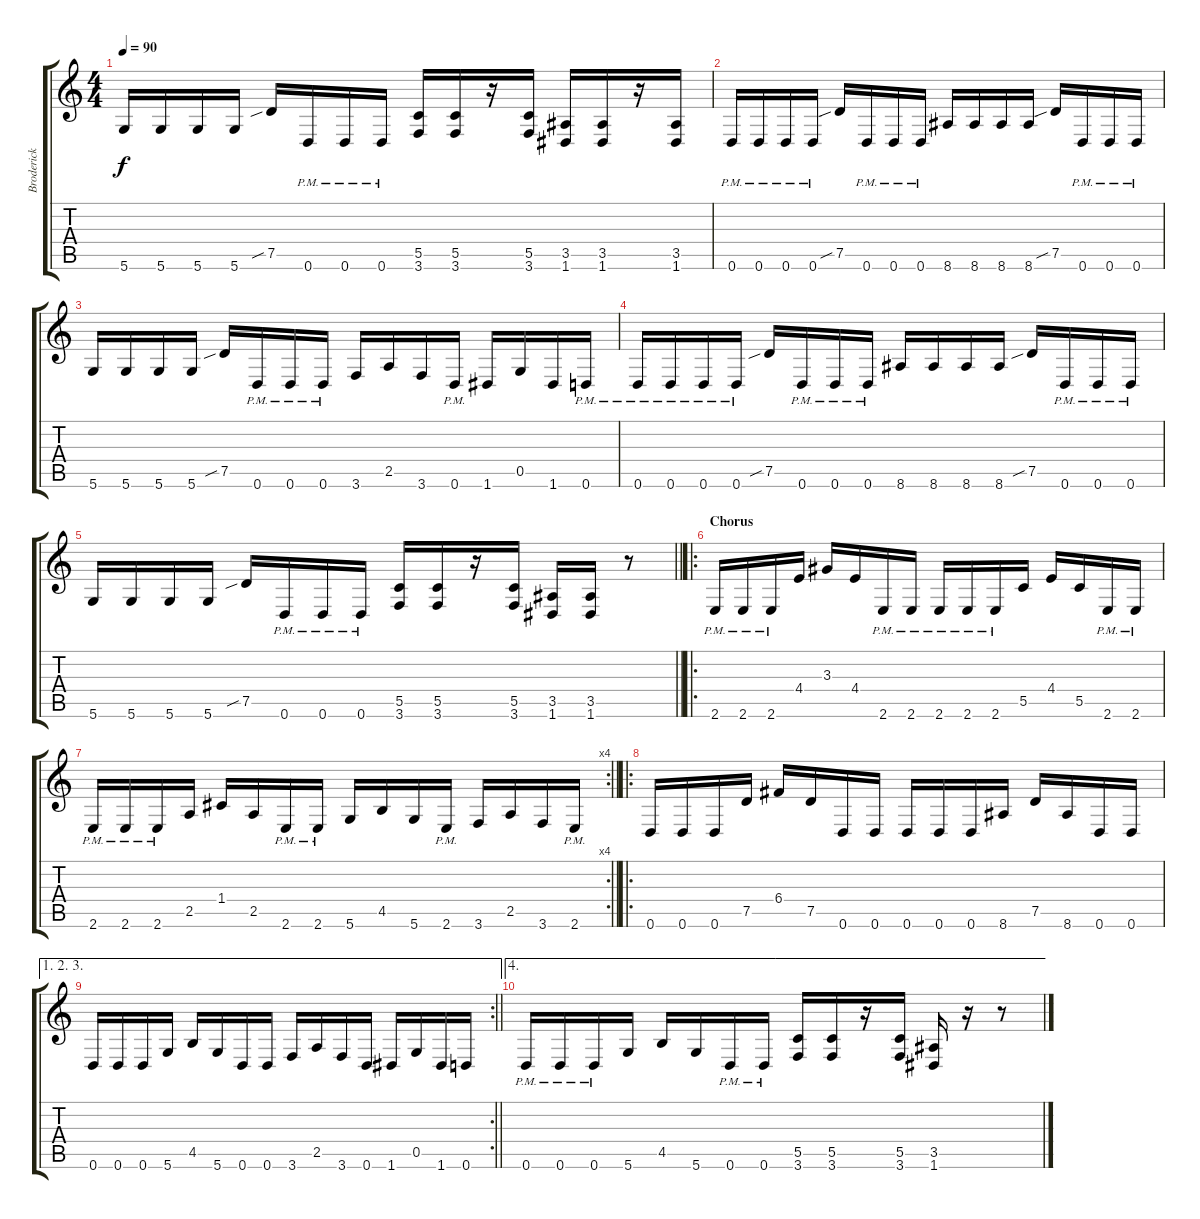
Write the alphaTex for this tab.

\track ("Broderick" "Broderick") {instrument distortionguitar}
\staff {score tabs}
\tuning (D4 A3 F3 C3 G2 D2) {hide}
\ts (4 4)
\tempo 90
\clef g2
\ks c
5.6.16{dy f} 5.6.16 5.6.16 5.6.16 7.5{sib}.16 0.6{pm}.16 0.6{pm}.16 0.6{pm}.16 (5.5 3.6).16 (5.5 3.6).16 r.16 (5.5 3.6).16 (3.5 1.6).16 (3.5 1.6).16 r.16 (3.5 1.6).16 |
0.6{pm}.16 0.6{pm}.16 0.6{pm}.16 0.6{pm}.16 7.5{sib}.16 0.6{pm}.16 0.6{pm}.16 0.6{pm}.16 8.6.16 8.6.16 8.6.16 8.6.16 7.5{sib}.16 0.6{pm}.16 0.6{pm}.16 0.6{pm}.16 |
5.6.16 5.6.16 5.6.16 5.6.16 7.5{sib}.16 0.6{pm}.16 0.6{pm}.16 0.6{pm}.16 3.6.16 2.5.16 3.6.16 0.6{pm}.16 1.6.16 0.5.16 1.6.16 0.6{pm}.16 |
0.6{pm}.16 0.6{pm}.16 0.6{pm}.16 0.6{pm}.16 7.5{sib}.16 0.6{pm}.16 0.6{pm}.16 0.6{pm}.16 8.6.16 8.6.16 8.6.16 8.6.16 7.5{sib}.16 0.6{pm}.16 0.6{pm}.16 0.6{pm}.16 |
\barLineRight lightlight
5.6.16 5.6.16 5.6.16 5.6.16 7.5{sib}.16 0.6{pm}.16 0.6{pm}.16 0.6{pm}.16 (5.5 3.6).16 (5.5 3.6).16 r.16 (5.5 3.6).16 (3.5 1.6).16 (3.5 1.6).16 r.8 |
\ro
\section ("" "Chorus")
2.6{pm}.16 2.6{pm}.16 2.6{pm}.16 4.4.16 3.3.16 4.4.16 2.6{pm}.16 2.6{pm}.16 2.6{pm}.16 2.6{pm}.16 2.6{pm}.16 5.5.16 4.4.16 5.5.16 2.6{pm}.16 2.6{pm}.16 |
\rc 4
\barLineRight lightlight
2.6{pm}.16 2.6{pm}.16 2.6{pm}.16 2.5.16 1.4.16 2.5.16 2.6{pm}.16 2.6{pm}.16 5.6.16 4.5.16 5.6.16 2.6{pm}.16 3.6.16 2.5.16 3.6.16 2.6{pm}.16 |
\ro
0.6.16 0.6.16 0.6.16 7.5.16 6.4.16 7.5.16 0.6.16 0.6.16 0.6.16 0.6.16 0.6.16 8.6.16 7.5.16 8.6.16 0.6.16 0.6.16 |
\ae (1 2 3)
\rc 2
\barLineRight lightlight
0.6.16 0.6.16 0.6.16 5.6.16 4.5.16 5.6.16 0.6.16 0.6.16 3.6.16 2.5.16 3.6.16 0.6.16 1.6.16 0.5.16 1.6.16 0.6.16 |
\ae 4
0.6{pm}.16 0.6{pm}.16 0.6{pm}.16 5.6.16 4.5.16 5.6.16 0.6{pm}.16 0.6{pm}.16 (5.5 3.6).16 (5.5 3.6).16 r.16 (5.5 3.6).16 (3.5 1.6).16 r.16 r.8
